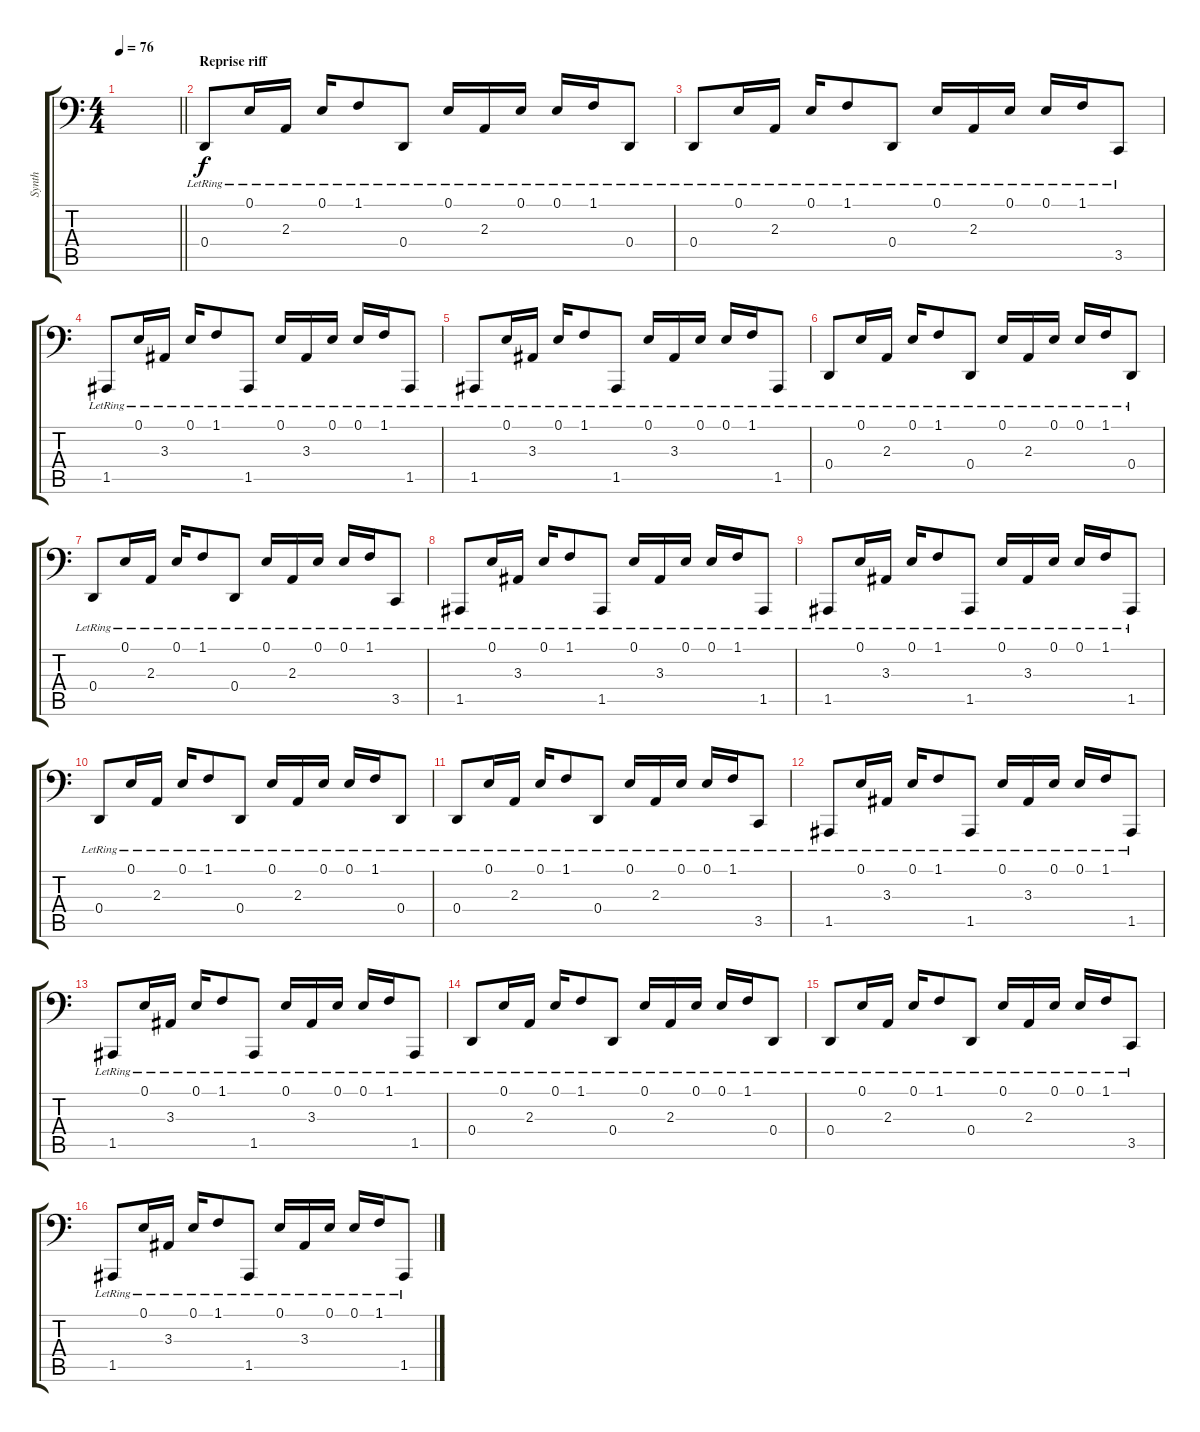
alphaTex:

\track ("Synth" "Synth") {instrument harpsichord}
\staff {score tabs}
\tuning (E3 B2 G2 D2 A1 E1) {hide}
\ts (4 4)
\tempo 76
\clef f4
\barLineRight lightlight
\ks c
|
\section ("" "Reprise riff")
0.4{lr}.8{volume 9 instrument harpsichord} 0.1{lr}.16 2.3{lr}.16 0.1{lr}.16 1.1{lr}.8 0.4{lr}.8 0.1{lr}.16 2.3{lr}.16 0.1{lr}.16 0.1{lr}.16 1.1{lr}.16 0.4{lr}.8 |
0.4{lr}.8 0.1{lr}.16 2.3{lr}.16 0.1{lr}.16 1.1{lr}.8 0.4{lr}.8 0.1{lr}.16 2.3{lr}.16 0.1{lr}.16 0.1{lr}.16 1.1{lr}.16 3.5{lr}.8 |
1.5{lr}.8 0.1{lr}.16 3.3{lr}.16 0.1{lr}.16 1.1{lr}.8 1.5{lr}.8 0.1{lr}.16 3.3{lr}.16 0.1{lr}.16 0.1{lr}.16 1.1{lr}.16 1.5{lr}.8 |
1.5{lr}.8 0.1{lr}.16 3.3{lr}.16 0.1{lr}.16 1.1{lr}.8 1.5{lr}.8 0.1{lr}.16 3.3{lr}.16 0.1{lr}.16 0.1{lr}.16 1.1{lr}.16 1.5{lr}.8 |
0.4{lr}.8 0.1{lr}.16 2.3{lr}.16 0.1{lr}.16 1.1{lr}.8 0.4{lr}.8 0.1{lr}.16 2.3{lr}.16 0.1{lr}.16 0.1{lr}.16 1.1{lr}.16 0.4{lr}.8 |
0.4{lr}.8 0.1{lr}.16 2.3{lr}.16 0.1{lr}.16 1.1{lr}.8 0.4{lr}.8 0.1{lr}.16 2.3{lr}.16 0.1{lr}.16 0.1{lr}.16 1.1{lr}.16 3.5{lr}.8 |
1.5{lr}.8 0.1{lr}.16 3.3{lr}.16 0.1{lr}.16 1.1{lr}.8 1.5{lr}.8 0.1{lr}.16 3.3{lr}.16 0.1{lr}.16 0.1{lr}.16 1.1{lr}.16 1.5{lr}.8 |
1.5{lr}.8 0.1{lr}.16 3.3{lr}.16 0.1{lr}.16 1.1{lr}.8 1.5{lr}.8 0.1{lr}.16 3.3{lr}.16 0.1{lr}.16 0.1{lr}.16 1.1{lr}.16 1.5{lr}.8 |
0.4{lr}.8 0.1{lr}.16 2.3{lr}.16 0.1{lr}.16 1.1{lr}.8 0.4{lr}.8 0.1{lr}.16 2.3{lr}.16 0.1{lr}.16 0.1{lr}.16 1.1{lr}.16 0.4{lr}.8 |
0.4{lr}.8 0.1{lr}.16 2.3{lr}.16 0.1{lr}.16 1.1{lr}.8 0.4{lr}.8 0.1{lr}.16 2.3{lr}.16 0.1{lr}.16 0.1{lr}.16 1.1{lr}.16 3.5{lr}.8 |
1.5{lr}.8 0.1{lr}.16 3.3{lr}.16 0.1{lr}.16 1.1{lr}.8 1.5{lr}.8 0.1{lr}.16 3.3{lr}.16 0.1{lr}.16 0.1{lr}.16 1.1{lr}.16 1.5{lr}.8 |
1.5{lr}.8 0.1{lr}.16 3.3{lr}.16 0.1{lr}.16 1.1{lr}.8 1.5{lr}.8 0.1{lr}.16 3.3{lr}.16 0.1{lr}.16 0.1{lr}.16 1.1{lr}.16 1.5{lr}.8 |
0.4{lr}.8 0.1{lr}.16 2.3{lr}.16 0.1{lr}.16 1.1{lr}.8 0.4{lr}.8 0.1{lr}.16 2.3{lr}.16 0.1{lr}.16 0.1{lr}.16 1.1{lr}.16 0.4{lr}.8 |
0.4{lr}.8 0.1{lr}.16 2.3{lr}.16 0.1{lr}.16 1.1{lr}.8 0.4{lr}.8 0.1{lr}.16 2.3{lr}.16 0.1{lr}.16 0.1{lr}.16 1.1{lr}.16 3.5{lr}.8 |
1.5{lr}.8 0.1{lr}.16 3.3{lr}.16 0.1{lr}.16 1.1{lr}.8 1.5{lr}.8 0.1{lr}.16 3.3{lr}.16 0.1{lr}.16 0.1{lr}.16 1.1{lr}.16 1.5{lr}.8
